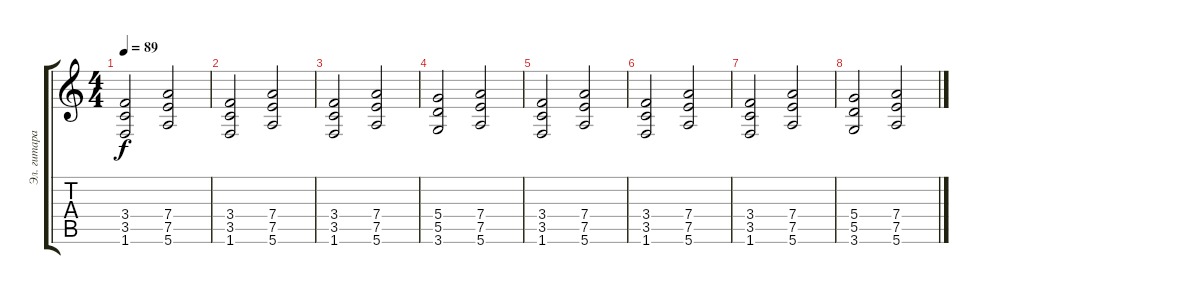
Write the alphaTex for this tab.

\track ("Эл. гитара" "Эл. гитара") {instrument distortionguitar}
\staff {score tabs}
\tuning (E4 B3 G3 D3 A2 E2) {hide}
\ts (4 4)
\tempo 89
\clef g2
\ks c
(3.4 3.5 1.6).2{dy f} (7.4 7.5 5.6).2 |
(3.4 3.5 1.6).2 (7.4 7.5 5.6).2 |
(3.4 3.5 1.6).2 (7.4 7.5 5.6).2 |
(5.4 5.5 3.6).2 (7.4 7.5 5.6).2 |
(3.4 3.5 1.6).2 (7.4 7.5 5.6).2 |
(3.4 3.5 1.6).2 (7.4 7.5 5.6).2 |
(3.4 3.5 1.6).2 (7.4 7.5 5.6).2 |
(5.4 5.5 3.6).2 (7.4 7.5 5.6).2
